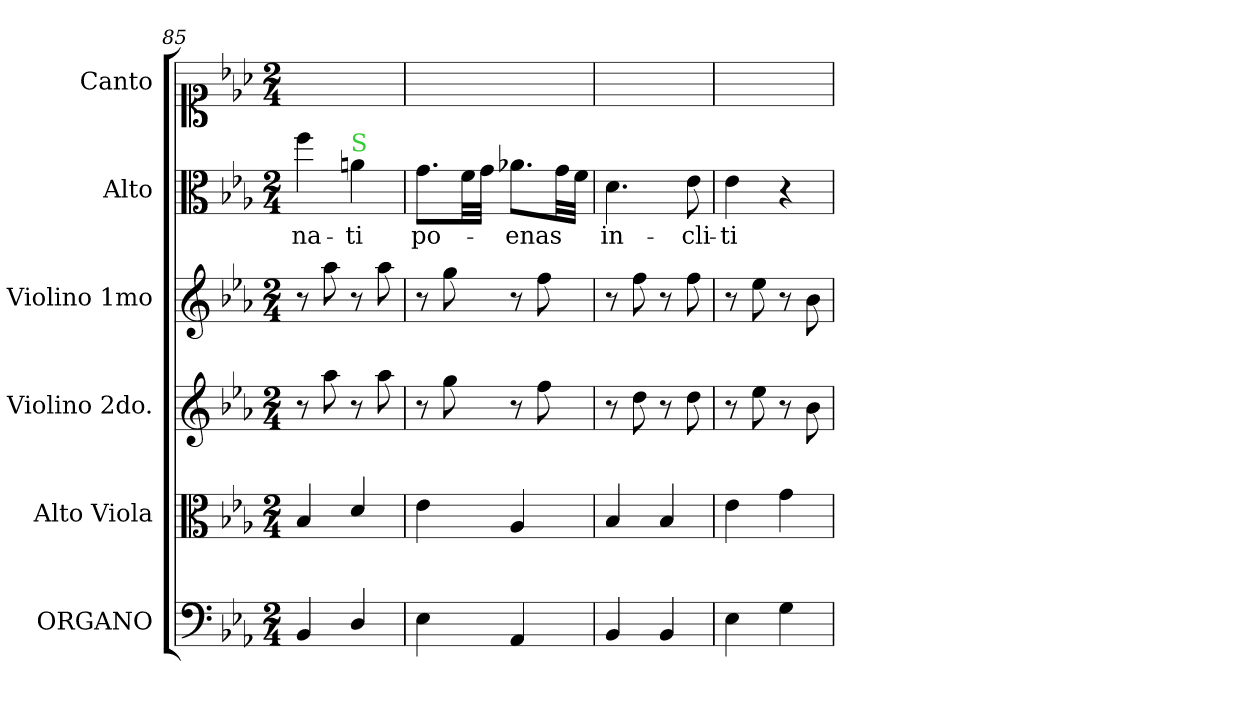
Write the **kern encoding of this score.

**kern	**kern	**kern	**kern	**kern	**text	**kern
*part6	*part5	*part4	*part3	*part2	*part2	*part1
*staff6	*staff5	*staff4	*staff3	*staff2	*staff2	*staff1
*I"ORGANO	*I"Alto Viola	*I"Violino 2do.	*I"Violino 1mo	*I"Alto	*	*I"Canto
*I'org	*I'a-vla	*I'vl 2	*I'vl 1	*I'A	*	*
*clefF4	*clefC3	*clefG2	*clefG2	*clefC3	*	*clefC1
*k[b-e-a-]	*k[b-e-a-]	*k[b-e-a-]	*k[b-e-a-]	*k[b-e-a-]	*	*k[b-e-a-]
*E-:	*E-:	*E-:	*E-:	*E-:	*	*E-:
*M2/4	*M2/4	*M2/4	*M2/4	*M2/4	*	*M2/4
=85	=85	=85	=85	=85	=85	=85
4BB-/	4B-/	8r	8r	4ff\	na-	2ryy
.	.	8aa-\	8aa-\	.	.	.
!	!	!	!	!LO:TX:a:color=limegreen:t=S	!	!
4D/	4d/	8r	8r	4a\	-ti	.
.	.	8aa-\	8aa-\	.	.	.
=86	=86	=86	=86	=86	=86	=86
4E-\	4e-\	8r	8r	8.g\L	po-	2ryy
.	.	8gg\	8gg\	.	.	.
.	.	.	.	32f\LL	.	.
.	.	.	.	32g\JJJ	.	.
4AA-/	4A-/	8r	8r	8.a-X\L	-enas	.
.	.	8ff\	8ff\	.	.	.
.	.	.	.	32g\LL	.	.
.	.	.	.	32f\JJJ	.	.
=87	=87	=87	=87	=87	=87	=87
4BB-/	4B-/	8r	8r	4.d\	in-	2ryy
.	.	8dd\	8ff\	.	.	.
4BB-/	4B-/	8r	8r	.	.	.
.	.	8dd\	8ff\	8e-\	-cli-	.
=88	=88	=88	=88	=88	=88	=88
4E-\	4e-\	8r	8r	4e-\	-ti	2ryy
.	.	8ee-\	8ee-\	.	.	.
4G\	4g\	8r	8r	4r	.	.
.	.	8b-\	8b-\	.	.	.
=	=	=	=	=	=	=
*-	*-	*-	*-	*-	*-	*-
